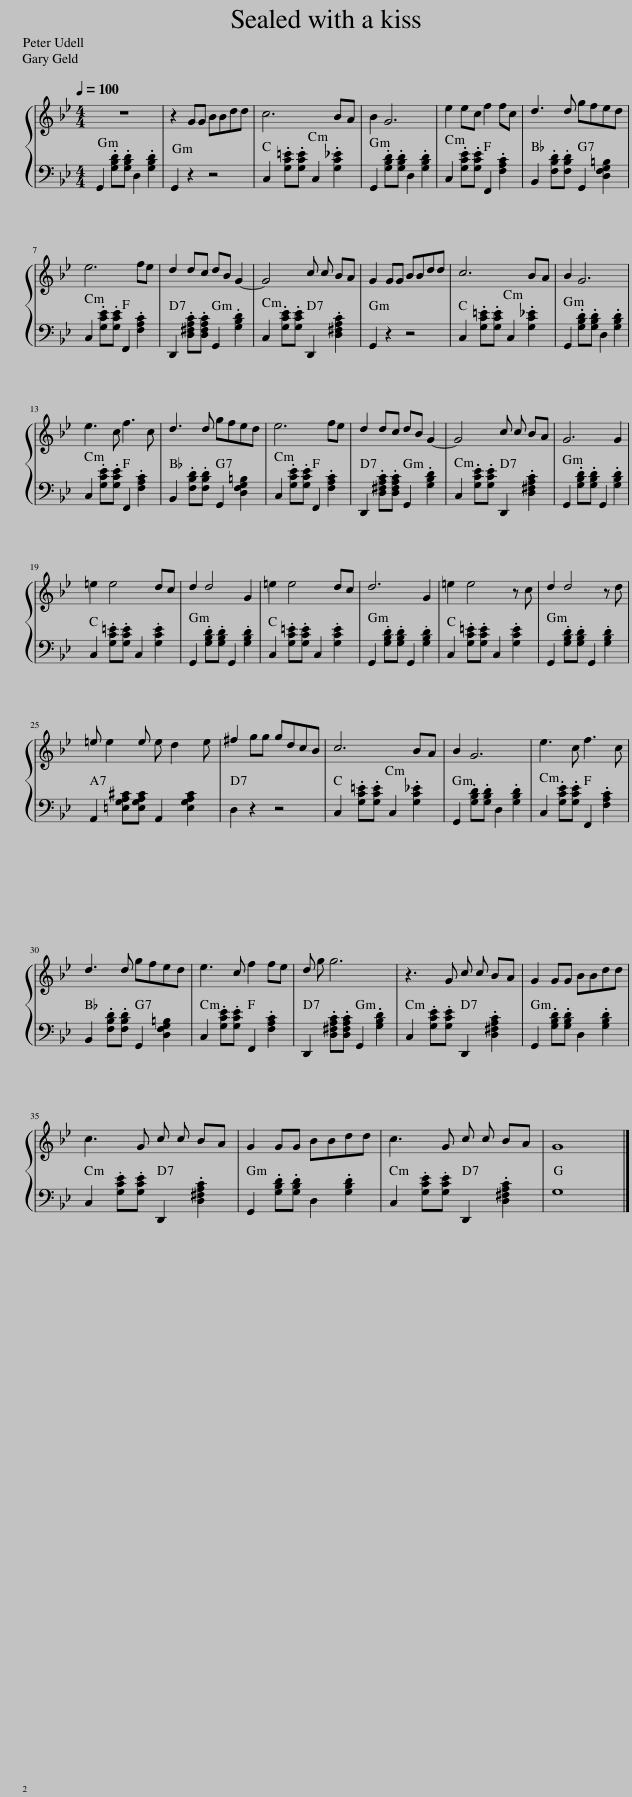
X:1
%%score { 1 | 2 }
L:1/8
Q:1/4=100
M:4/4
I:linebreak $
K:Bb
V:1 treble
V:2 bass
V:1
 z8 | z2 GG BBdd | c6 BA | B2 G6 | e2 ec f2 fc | %5
 d3 d gfed |$ e6 fe | d2 dc dB G2- | G4 c c BA | G2 GG BBdd | %10
 c6 BA | B2 G6 |$ e3 c f3 c | d3 d gfed | e6 fe | %15
 d2 dc dB G2- | G4 c c BA | G6 G2 |$ =e2 e4 dc | d2 d4 G2 | %20
 =e2 e4 dc | d6 G2 | =e2 e4 z c | d2 d4 z d |$ =e e2 e e d2 e | %25
 ^f2 gg gdcB | c6 BA | B2 G6 | e3 c f3 c |$ d3 d gfed | %30
 e3 c f2 fe | d g g6 | z3 G c c BA | G2 GG BBdd |$ c3 G c c BA | %35
 G2 GG BBdd | c3 G c c BA | G8 |] %38
V:2
 G,,2 .[G,B,D].[G,B,D] D,2 .[G,B,D]2 | G,,2 z2 z4 | C,2 .[G,C=E].[G,CE] C,2 .[G,C_E]2 | G,,2 .[G,B,D].[G,B,D] D,2 .[G,B,D]2 | C,2 .[G,CE].[G,CE] F,,2 .[F,A,C]2 | %5
 B,,2 .[F,B,D].[F,B,D] G,,2 [D,F,G,=B,]2 |$ C,2 .[G,CE].[G,CE] F,,2 .[F,A,C]2 | D,,2 .[D,^F,A,C].[D,F,A,C] G,,2 .[G,B,D]2 | C,2 .[G,CE].[G,CE] D,,2 .[D,^F,A,C]2 | G,,2 z2 z4 | %10
 C,2 .[G,C=E].[G,CE] C,2 .[G,C_E]2 | G,,2 .[G,B,D].[G,B,D] D,2 .[G,B,D]2 |$ C,2 .[G,CE].[G,CE] F,,2 .[F,A,C]2 | B,,2 .[F,B,D].[F,B,D] G,,2 [D,F,G,=B,]2 | C,2 .[G,CE].[G,CE] F,,2 .[F,A,C]2 | %15
 D,,2 .[D,^F,A,C].[D,F,A,C] G,,2 .[G,B,D]2 | C,2 .[G,CE].[G,CE] D,,2 .[D,^F,A,C]2 | G,,2 .[G,B,D].[G,B,D] G,,2 .[G,B,D]2 |$ C,2 .[G,C=E].[G,CE] C,2 .[G,CE]2 | G,,2 .[G,B,D].[G,B,D] G,,2 .[G,B,D]2 | %20
 C,2 .[G,C=E].[G,CE] C,2 .[G,CE]2 | G,,2 .[G,B,D].[G,B,D] G,,2 .[G,B,D]2 | C,2 .[G,C=E].[G,CE] C,2 .[G,CE]2 | G,,2 .[G,B,D].[G,B,D] G,,2 .[G,B,D]2 |$ A,,2 [=E,G,A,^C][E,G,A,C] A,,2 [E,G,A,C]2 | %25
 D,2 z2 z4 | C,2 .[G,C=E].[G,CE] C,2 .[G,C_E]2 | G,,2 .[G,B,D].[G,B,D] D,2 .[G,B,D]2 | C,2 .[G,CE].[G,CE] F,,2 .[F,A,C]2 |$ B,,2 .[F,B,D].[F,B,D] G,,2 [D,F,G,=B,]2 | %30
 C,2 .[G,CE].[G,CE] F,,2 .[F,A,C]2 | D,,2 .[D,^F,A,C].[D,F,A,C] G,,2 .[G,B,D]2 | C,2 .[G,CE].[G,CE] D,,2 .[D,^F,A,C]2 | G,,2 .[G,B,D].[G,B,D] D,2 .[G,B,D]2 |$ C,2 .[G,CE].[G,CE] D,,2 .[D,^F,A,C]2 | %35
 G,,2 .[G,B,D].[G,B,D] D,2 .[G,B,D]2 | C,2 .[G,CE].[G,CE] D,,2 .[D,^F,A,C]2 | G,8 |] %38
